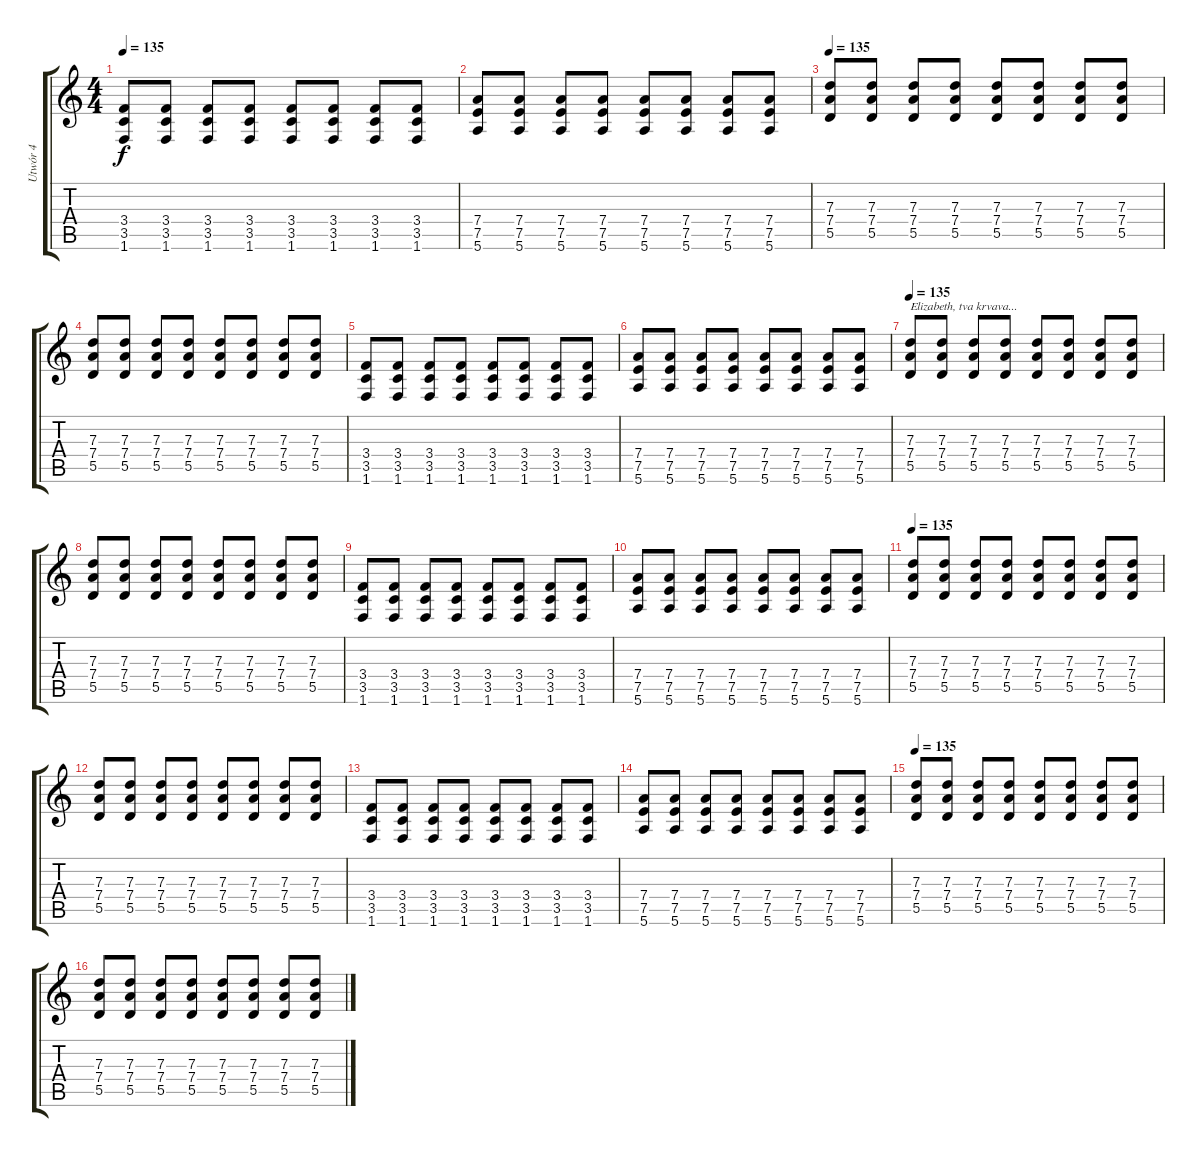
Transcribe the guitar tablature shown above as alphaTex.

\track ("Utwór 4" "Utwór 4") {instrument distortionguitar}
\staff {score tabs}
\tuning (E4 B3 G3 D3 A2 E2) {hide}
\ts (4 4)
\tempo 135
\clef g2
\ks c
(3.4 3.5 1.6).8{dy f} (3.4 3.5 1.6).8 (3.4 3.5 1.6).8 (3.4 3.5 1.6).8 (3.4 3.5 1.6).8 (3.4 3.5 1.6).8 (3.4 3.5 1.6).8 (3.4 3.5 1.6).8 |
(7.4 7.5 5.6).8 (7.4 7.5 5.6).8 (7.4 7.5 5.6).8 (7.4 7.5 5.6).8 (7.4 7.5 5.6).8 (7.4 7.5 5.6).8 (7.4 7.5 5.6).8 (7.4 7.5 5.6).8 |
\tempo 135
(7.3 7.4 5.5).8 (7.3 7.4 5.5).8 (7.3 7.4 5.5).8 (7.3 7.4 5.5).8 (7.3 7.4 5.5).8 (7.3 7.4 5.5).8 (7.3 7.4 5.5).8 (7.3 7.4 5.5).8 |
(7.3 7.4 5.5).8 (7.3 7.4 5.5).8 (7.3 7.4 5.5).8 (7.3 7.4 5.5).8 (7.3 7.4 5.5).8 (7.3 7.4 5.5).8 (7.3 7.4 5.5).8 (7.3 7.4 5.5).8 |
(3.4 3.5 1.6).8 (3.4 3.5 1.6).8 (3.4 3.5 1.6).8 (3.4 3.5 1.6).8 (3.4 3.5 1.6).8 (3.4 3.5 1.6).8 (3.4 3.5 1.6).8 (3.4 3.5 1.6).8 |
(7.4 7.5 5.6).8 (7.4 7.5 5.6).8 (7.4 7.5 5.6).8 (7.4 7.5 5.6).8 (7.4 7.5 5.6).8 (7.4 7.5 5.6).8 (7.4 7.5 5.6).8 (7.4 7.5 5.6).8 |
\tempo 135
(7.3 7.4 5.5).8{txt "Elizabeth, tva krvava..."} (7.3 7.4 5.5).8 (7.3 7.4 5.5).8 (7.3 7.4 5.5).8 (7.3 7.4 5.5).8 (7.3 7.4 5.5).8 (7.3 7.4 5.5).8 (7.3 7.4 5.5).8 |
(7.3 7.4 5.5).8 (7.3 7.4 5.5).8 (7.3 7.4 5.5).8 (7.3 7.4 5.5).8 (7.3 7.4 5.5).8 (7.3 7.4 5.5).8 (7.3 7.4 5.5).8 (7.3 7.4 5.5).8 |
(3.4 3.5 1.6).8 (3.4 3.5 1.6).8 (3.4 3.5 1.6).8 (3.4 3.5 1.6).8 (3.4 3.5 1.6).8 (3.4 3.5 1.6).8 (3.4 3.5 1.6).8 (3.4 3.5 1.6).8 |
(7.4 7.5 5.6).8 (7.4 7.5 5.6).8 (7.4 7.5 5.6).8 (7.4 7.5 5.6).8 (7.4 7.5 5.6).8 (7.4 7.5 5.6).8 (7.4 7.5 5.6).8 (7.4 7.5 5.6).8 |
\tempo 135
(7.3 7.4 5.5).8 (7.3 7.4 5.5).8 (7.3 7.4 5.5).8 (7.3 7.4 5.5).8 (7.3 7.4 5.5).8 (7.3 7.4 5.5).8 (7.3 7.4 5.5).8 (7.3 7.4 5.5).8 |
(7.3 7.4 5.5).8 (7.3 7.4 5.5).8 (7.3 7.4 5.5).8 (7.3 7.4 5.5).8 (7.3 7.4 5.5).8 (7.3 7.4 5.5).8 (7.3 7.4 5.5).8 (7.3 7.4 5.5).8 |
(3.4 3.5 1.6).8 (3.4 3.5 1.6).8 (3.4 3.5 1.6).8 (3.4 3.5 1.6).8 (3.4 3.5 1.6).8 (3.4 3.5 1.6).8 (3.4 3.5 1.6).8 (3.4 3.5 1.6).8 |
(7.4 7.5 5.6).8 (7.4 7.5 5.6).8 (7.4 7.5 5.6).8 (7.4 7.5 5.6).8 (7.4 7.5 5.6).8 (7.4 7.5 5.6).8 (7.4 7.5 5.6).8 (7.4 7.5 5.6).8 |
\tempo 135
(7.3 7.4 5.5).8 (7.3 7.4 5.5).8 (7.3 7.4 5.5).8 (7.3 7.4 5.5).8 (7.3 7.4 5.5).8 (7.3 7.4 5.5).8 (7.3 7.4 5.5).8 (7.3 7.4 5.5).8 |
(7.3 7.4 5.5).8 (7.3 7.4 5.5).8 (7.3 7.4 5.5).8 (7.3 7.4 5.5).8 (7.3 7.4 5.5).8 (7.3 7.4 5.5).8 (7.3 7.4 5.5).8 (7.3 7.4 5.5).8
